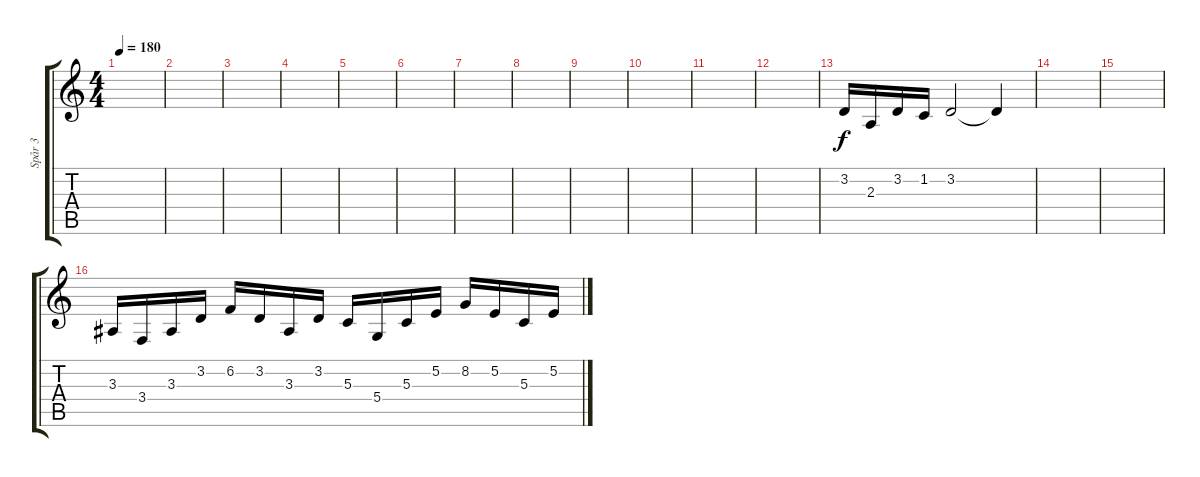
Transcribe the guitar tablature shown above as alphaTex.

\track ("Spår 3" "Spår 3") {instrument choiraahs}
\staff {score tabs}
\tuning (E4 B3 G3 D3 A2 E2) {hide}
\ts (4 4)
\tempo 180
\clef g2
\ks c
|
|
|
|
|
|
|
|
|
|
|
|
3.2.16 2.3.16 3.2.16 1.2.16 3.2.2 3.2{t}.4 |
|
|
3.3.16 3.4.16 3.3.16 3.2.16 6.2.16 3.2.16 3.3.16 3.2.16 5.3.16 5.4.16 5.3.16 5.2.16 8.2.16 5.2.16 5.3.16 5.2.16
